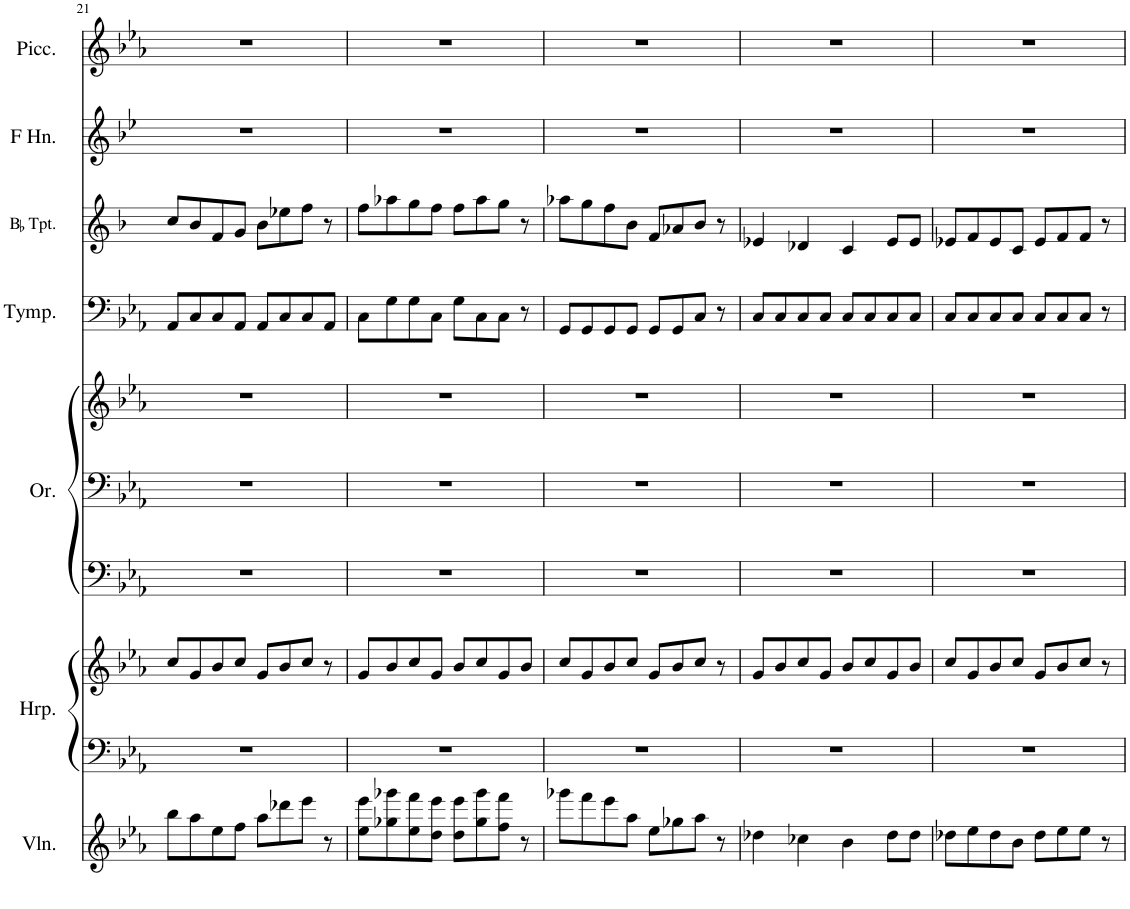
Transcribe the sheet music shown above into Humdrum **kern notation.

**kern	**kern	**kern	**kern	**kern	**kern	**kern	**kern	**kern	**kern
*part7	*part6	*part6	*part5	*part5	*part5	*part4	*part3	*part2	*part1
*staff10	*staff9	*staff8	*staff7	*staff6	*staff5	*staff4	*staff3	*staff2	*staff1
*I"Violin	*I"Harp	*	*I"Organ	*	*	*I"Tympani	*I"BaccidentalFlat Trumpet	*I"Horn	*I"Piccolo
*I'Vln.	*I'Hrp.	*	*I'Or.	*	*	*I'Tymp.	*I'BaccidentalFlat Tpt.	*	*I'Picc.
!!LO:PB:g=z
*clefG2	*clefF4	*clefG2	*clefF4	*clefF4	*clefG2	*clefF4	*clefG2	*clefG2	*clefG2
*	*	*	*	*	*	*	*Trd1c2	*Trd4c7	*Trd-7c-12
*k[b-e-a-]	*k[b-e-a-]	*k[b-e-a-]	*k[b-e-a-]	*k[b-e-a-]	*k[b-e-a-]	*k[b-e-a-]	*k[b-]	*k[b-e-]	*k[b-e-a-]
*M4/4	*M4/4	*M4/4	*M4/4	*M4/4	*M4/4	*M4/4	*M4/4	*M4/4	*M4/4
=21	=21	=21	=21	=21	=21	=21	=21	=21	=21
8bb-\L	1r	8cc/L	1r	1r	1r	8AA-/L	8cc/L	1r	1r
8aa-\	.	8g/	.	.	.	8C/	8b-/	.	.
8ee-\	.	8b-/	.	.	.	8C/	8f/	.	.
8ff\J	.	8cc/J	.	.	.	8AA-/J	8g/J	.	.
8aa-\L	.	8g/L	.	.	.	8AA-/L	8b-\L	.	.
8ddd-X\	.	8b-/	.	.	.	8C/	8ee-X\	.	.
8eee-\J	.	8cc/J	.	.	.	8C/	8ff\J	.	.
8r	.	8r	.	.	.	8AA-/J	8r	.	.
=22	=22	=22	=22	=22	=22	=22	=22	=22	=22
8ee-\ 8eee-\L	1r	8g/L	1r	1r	1r	8C\L	8ff\L	1r	1r
8gg-X\ 8ggg-X\	.	8b-/	.	.	.	8G\	8aa-X\	.	.
8ee-\ 8fff\	.	8cc/	.	.	.	8G\	8gg\	.	.
8dd\ 8eee-\J	.	8g/J	.	.	.	8C\J	8ff\J	.	.
8dd\ 8eee-\L	.	8b-/L	.	.	.	8G\L	8ff\L	.	.
8gg-\ 8ggg-\	.	8cc/	.	.	.	8C\	8aa-\	.	.
8ff\ 8fff\J	.	8g/	.	.	.	8C\J	8gg\J	.	.
8r	.	8b-/J	.	.	.	8r	8r	.	.
=23	=23	=23	=23	=23	=23	=23	=23	=23	=23
8ggg-X\L	1r	8cc/L	1r	1r	1r	8GG/L	8aa-X\L	1r	1r
8fff\	.	8g/	.	.	.	8GG/	8gg\	.	.
8eee-\	.	8b-/	.	.	.	8GG/	8ff\	.	.
8aa-\J	.	8cc/J	.	.	.	8GG/J	8b-\J	.	.
8ee-\L	.	8g/L	.	.	.	8GG/L	8f/L	.	.
8gg-X\	.	8b-/	.	.	.	8GG/	8a-X/	.	.
8aa-\J	.	8cc/J	.	.	.	8C/J	8b-/J	.	.
8r	.	8r	.	.	.	8r	8r	.	.
=24	=24	=24	=24	=24	=24	=24	=24	=24	=24
4dd-X\	1r	8g/L	1r	1r	1r	8C/L	4e-X/	1r	1r
.	.	8b-/	.	.	.	8C/	.	.	.
4cc-X\	.	8cc/	.	.	.	8C/	4d-X/	.	.
.	.	8g/J	.	.	.	8C/J	.	.	.
4b-\	.	8b-/L	.	.	.	8C/L	4c/	.	.
.	.	8cc/	.	.	.	8C/	.	.	.
8dd-\L	.	8g/	.	.	.	8C/	8e-/L	.	.
8dd-\J	.	8b-/J	.	.	.	8C/J	8e-/J	.	.
=25	=25	=25	=25	=25	=25	=25	=25	=25	=25
8dd-X\L	1r	8cc/L	1r	1r	1r	8C/L	8e-X/L	1r	1r
8ee-\	.	8g/	.	.	.	8C/	8f/	.	.
8dd-\	.	8b-/	.	.	.	8C/	8e-/	.	.
8b-\J	.	8cc/J	.	.	.	8C/J	8c/J	.	.
8dd-\L	.	8g/L	.	.	.	8C/L	8e-/L	.	.
8ee-\	.	8b-/	.	.	.	8C/	8f/	.	.
8ee-\J	.	8cc/J	.	.	.	8C/J	8f/J	.	.
8r	.	8r	.	.	.	8r	8r	.	.
=	=	=	=	=	=	=	=	=	=
*-	*-	*-	*-	*-	*-	*-	*-	*-	*-
